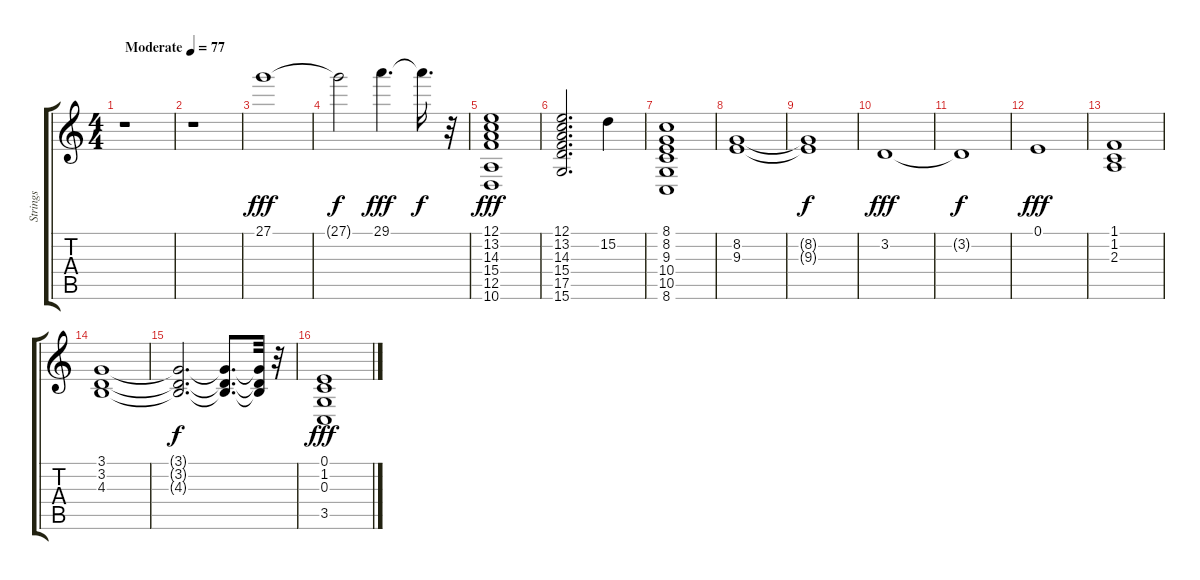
\track ("Strings " "Strings ") {instrument stringensemble1}
\staff {score tabs}
\tuning (E4 B3 G3 D3 A2 E2) {hide}
\ts (4 4)
\tempo (77 "Moderate")
\clef g2
\ks c
r.1{dy fff instrument stringensemble1} |
r.1 |
27.1.1 |
27.1{t}.2{dy f} 29.1.4{d dy fff} 29.1{t}.16{d dy f} r.32 |
(12.1 13.2 14.3 15.4 12.5 10.6).1{dy fff} |
(12.1 13.2 14.3 15.4 17.5 15.6).2{d} 15.2.4 |
(8.1 8.2 9.3 10.4 10.5 8.6).1 |
(8.2 9.3).1 |
(8.2{t} 9.3{t}).1{dy f} |
3.2.1{dy fff} |
3.2{t}.1{dy f} |
0.1.1{dy fff} |
(1.1 1.2 2.3).1 |
(3.1 3.2 4.3).1 |
(3.1{t} 3.2{t} 4.3{t}).2{d dy f} (3.1{t} 3.2{t} 4.3{t}).8{d} (3.1{t} 3.2{t} 4.3{t}).32 r.32 |
(0.1 1.2 0.3 3.5).1{dy fff}
